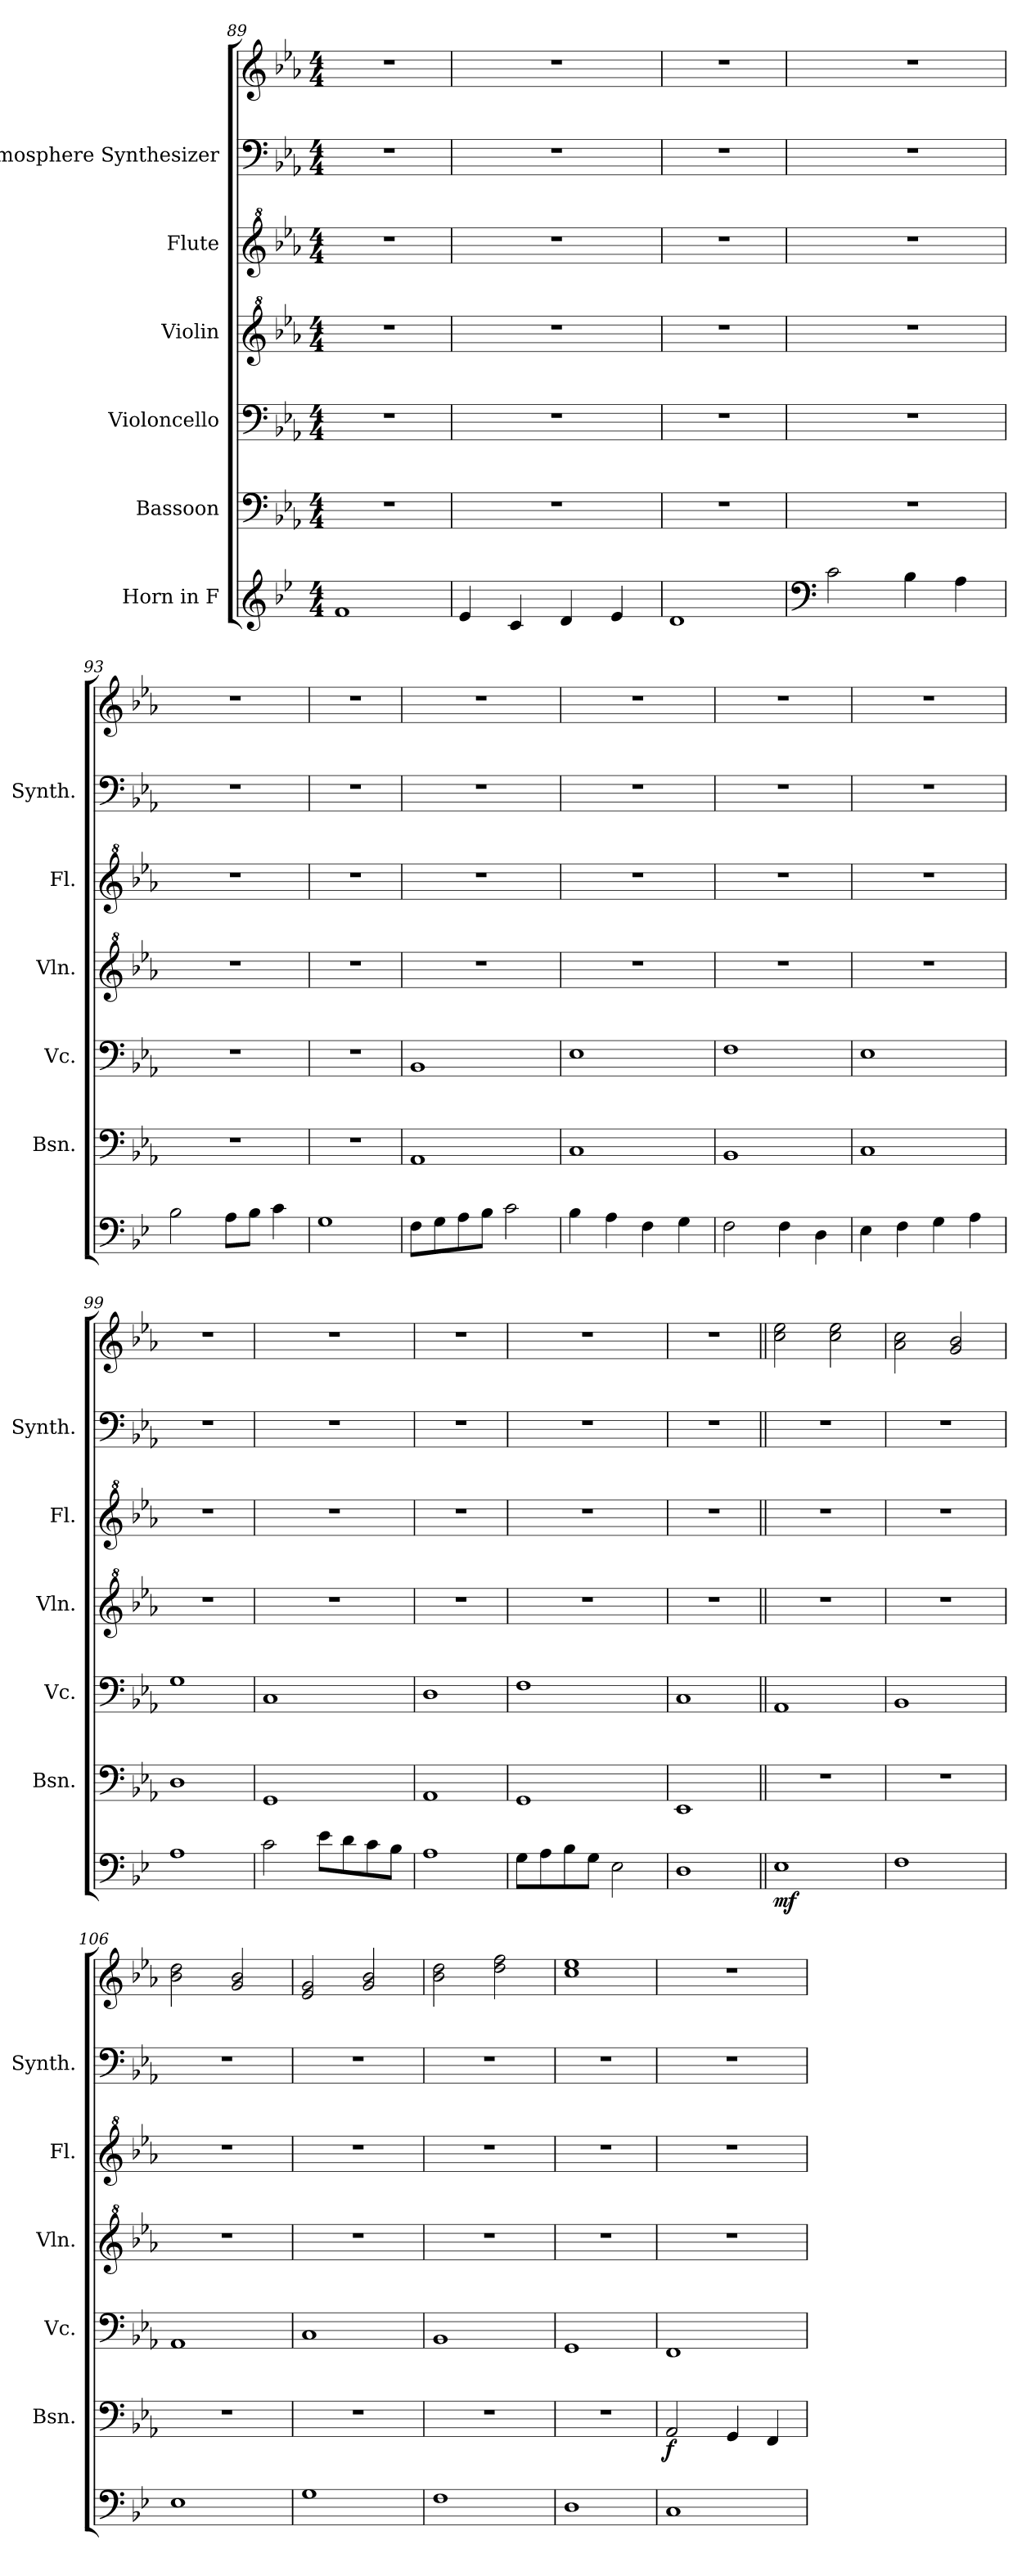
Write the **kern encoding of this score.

**kern	**dynam	**kern	**dynam	**kern	**kern	**kern	**kern	**kern
*part6	*part6	*part5	*part5	*part4	*part3	*part2	*part1	*part1
*staff7	*staff7	*staff6	*staff6	*staff5	*staff4	*staff3	*staff2	*staff1
*I"Horn in F	*	*I"Bassoon	*	*I"Violoncello	*I"Violin	*I"Flute	*I"Atmosphere Synthesizer	*
*	*	*I'Bsn.	*	*I'Vc.	*I'Vln.	*I'Fl.	*I'Synth.	*
*clefG2	*	*clefF4	*	*clefF4	*clefG^2	*clefG^2	*clefF4	*clefG2
*ITrd4c7	*	*	*	*	*	*	*	*
*k[b-e-a-]	*	*k[b-e-a-]	*	*k[b-e-a-]	*k[b-e-a-]	*k[b-e-a-]	*k[b-e-a-]	*k[b-e-a-]
*M4/4	*	*M4/4	*	*M4/4	*M4/4	*M4/4	*M4/4	*M4/4
=89	=89	=89	=89	=89	=89	=89	=89	=89
1B-	.	1r	.	1r	1r	1r	1r	1r
=90	=90	=90	=90	=90	=90	=90	=90	=90
4A-/	.	1r	.	1r	1r	1r	1r	1r
4F/	.	.	.	.	.	.	.	.
4G/	.	.	.	.	.	.	.	.
4A-/	.	.	.	.	.	.	.	.
=91	=91	=91	=91	=91	=91	=91	=91	=91
1G	.	1r	.	1r	1r	1r	1r	1r
=92	=92	=92	=92	=92	=92	=92	=92	=92
*clefF4	*	*	*	*	*	*	*	*
2F\	.	1r	.	1r	1r	1r	1r	1r
4E-\	.	.	.	.	.	.	.	.
4D\	.	.	.	.	.	.	.	.
!!LO:PB:g=z
=93	=93	=93	=93	=93	=93	=93	=93	=93
2E-\	.	1r	.	1r	1r	1r	1r	1r
8D\L	.	.	.	.	.	.	.	.
8E-\J	.	.	.	.	.	.	.	.
4F\	.	.	.	.	.	.	.	.
=94	=94	=94	=94	=94	=94	=94	=94	=94
1C	.	1r	.	1r	1r	1r	1r	1r
=95	=95	=95	=95	=95	=95	=95	=95	=95
8BB-\L	.	1AA-	.	1BB-	1r	1r	1r	1r
8C\	.	.	.	.	.	.	.	.
8D\	.	.	.	.	.	.	.	.
8E-\J	.	.	.	.	.	.	.	.
2F\	.	.	.	.	.	.	.	.
=96	=96	=96	=96	=96	=96	=96	=96	=96
4E-\	.	1C	.	1E-	1r	1r	1r	1r
4D\	.	.	.	.	.	.	.	.
4BB-\	.	.	.	.	.	.	.	.
4C\	.	.	.	.	.	.	.	.
=97	=97	=97	=97	=97	=97	=97	=97	=97
2BB-\	.	1BB-	.	1F	1r	1r	1r	1r
4BB-\	.	.	.	.	.	.	.	.
4GG\	.	.	.	.	.	.	.	.
=98	=98	=98	=98	=98	=98	=98	=98	=98
4AA-\	.	1C	.	1E-	1r	1r	1r	1r
4BB-\	.	.	.	.	.	.	.	.
4C\	.	.	.	.	.	.	.	.
4D\	.	.	.	.	.	.	.	.
=99	=99	=99	=99	=99	=99	=99	=99	=99
1D	.	1D	.	1G	1r	1r	1r	1r
=100	=100	=100	=100	=100	=100	=100	=100	=100
2F\	.	1GG	.	1C	1r	1r	1r	1r
8A-\L	.	.	.	.	.	.	.	.
8G\	.	.	.	.	.	.	.	.
8F\	.	.	.	.	.	.	.	.
8E-\J	.	.	.	.	.	.	.	.
=101	=101	=101	=101	=101	=101	=101	=101	=101
1D	.	1AA-	.	1D	1r	1r	1r	1r
!!LO:PB:g=z
=102	=102	=102	=102	=102	=102	=102	=102	=102
8C\L	.	1GG	.	1F	1r	1r	1r	1r
8D\	.	.	.	.	.	.	.	.
8E-\	.	.	.	.	.	.	.	.
8C\J	.	.	.	.	.	.	.	.
2AA-\	.	.	.	.	.	.	.	.
=103	=103	=103	=103	=103	=103	=103	=103	=103
1GGZ	.	1EE-Z	.	1CZ	1r	1r	1r	1r
=104||	=104||	=104||	=104||	=104||	=104||	=104||	=104||	=104||
!	!LO:DY:b	!	!	!	!	!	!	!
1AA-	mf	1r	.	1AA-	1r	1r	1r	2cc\ 2ee-\
.	.	.	.	.	.	.	.	2cc\ 2ee-\
=105	=105	=105	=105	=105	=105	=105	=105	=105
1BB-	.	1r	.	1BB-	1r	1r	1r	2a-\ 2cc\
.	.	.	.	.	.	.	.	2g/ 2b-/
=106	=106	=106	=106	=106	=106	=106	=106	=106
1AA-	.	1r	.	1AA-	1r	1r	1r	2b-\ 2dd\
.	.	.	.	.	.	.	.	2g/ 2b-/
=107	=107	=107	=107	=107	=107	=107	=107	=107
1C	.	1r	.	1C	1r	1r	1r	2e-/ 2g/
.	.	.	.	.	.	.	.	2g/ 2b-/
=108	=108	=108	=108	=108	=108	=108	=108	=108
1BB-	.	1r	.	1BB-	1r	1r	1r	2b-\ 2dd\
.	.	.	.	.	.	.	.	2dd\ 2ff\
=109	=109	=109	=109	=109	=109	=109	=109	=109
1GG	.	1r	.	1GG	1r	1r	1r	1cc 1ee-
=110	=110	=110	=110	=110	=110	=110	=110	=110
!	!	!	!LO:DY:b	!	!	!	!	!
1FF	.	2AA-/	f	1FF	1r	1r	1r	1r
.	.	4GG/	.	.	.	.	.	.
.	.	4FF/	.	.	.	.	.	.
=	=	=	=	=	=	=	=	=
*-	*-	*-	*-	*-	*-	*-	*-	*-
